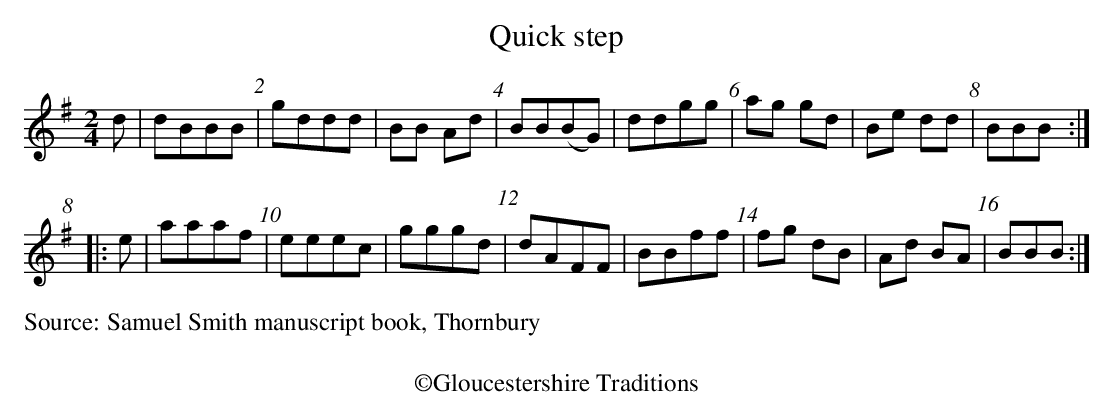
X:1
T:Quick step
L:1/8
M:2/4
K:G
d|dBBB | gddd | BB Ad | BB(BG) | ddgg | ag gd | Be dd | BBB:|
|:e| aaaf | eeec | gggd | dAFF | BBff | fg dB | Ad BA | BBB:|s
